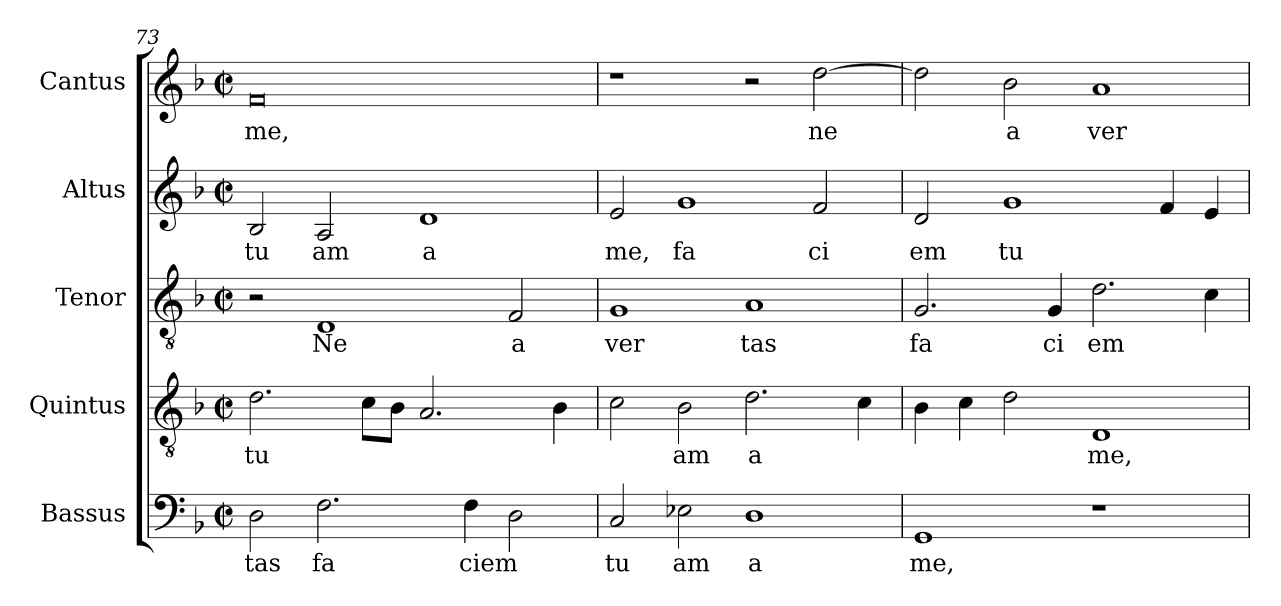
**kern	**text	**kern	**text	**kern	**text	**kern	**text	**kern	**text
*part5	*part5	*part4	*part4	*part3	*part3	*part2	*part2	*part1	*part1
*staff5	*staff5	*staff4	*staff4	*staff3	*staff3	*staff2	*staff2	*staff1	*staff1
*I"Bassus	*	*I"Quintus	*	*I"Tenor	*	*I"Altus	*	*I"Cantus	*
!!LO:PB:g=z
*clefF4	*	*clefGv2	*	*clefGv2	*	*clefG2	*	*clefG2	*
*k[b-]	*	*k[b-]	*	*k[b-]	*	*k[b-]	*	*k[b-]	*
*F:	*	*F:	*	*F:	*	*F:	*	*F:	*
*M2/2	*	*M2/2	*	*M2/2	*	*M2/2	*	*M2/2	*
*met(c|)	*	*met(c|)	*	*met(c|)	*	*met(c|)	*	*met(c|)	*
=73	=73	=73	=73	=73	=73	=73	=73	=73	=73
!	!LO:LY:b:cj	!	!LO:LY:b:cj	!	!	!	!LO:LY:b:cj	!	!LO:LY:b:cj
2D\	tas	2.d\	tu	2r	.	2B-/	tu	0f	me,
!	!LO:LY:b:cj	!	!	!	!LO:LY:b:cj	!	!LO:LY:b:cj	!	!
2.F\	fa	.	.	1D	Ne	2A/	am	.	.
!	!	!	!LO:LY:b:cj	!	!	!	!	!	!
.	.	8c\L	.	.	.	.	.	.	.
!	!	!	!LO:LY:b:cj	!	!	!	!	!	!
.	.	8B-\J	.	.	.	.	.	.	.
!	!	!	!LO:LY:b:cj	!	!	!	!LO:LY:b:cj	!	!
.	.	2.A/	.	.	.	1d	a	.	.
!	!LO:LY:b:cj	!	!	!	!	!	!	!	!
4F\	ciem	.	.	.	.	.	.	.	.
!	!LO:LY:b:cj	!	!	!	!LO:LY:b:cj	!	!	!	!
2D\	.	.	.	2F/	a	.	.	.	.
!	!	!	!LO:LY:b:cj	!	!	!	!	!	!
.	.	4B-\	.	.	.	.	.	.	.
=74	=74	=74	=74	=74	=74	=74	=74	=74	=74
!	!LO:LY:b:cj	!	!LO:LY:b:cj	!	!LO:LY:b:cj	!	!LO:LY:b:cj	!	!
2C/	tu	2c\	.	1G	ver	2e/	me,	1r	.
!	!LO:LY:b:cj	!	!LO:LY:b:cj	!	!	!	!LO:LY:b:cj	!	!
2E-X\	am	2B-\	am	.	.	1g	fa	.	.
!	!LO:LY:b:cj	!	!LO:LY:b:cj	!	!LO:LY:b:cj	!	!	!	!
1D	a	2.d\	a	1A	tas	.	.	2r	.
!	!	!	!	!	!	!	!LO:LY:b:cj	!	!LO:LY:b:cj
.	.	.	.	.	.	2f/	ci	[>2dd\	ne
!	!	!	!LO:LY:b:cj	!	!	!	!	!	!
.	.	4c\	.	.	.	.	.	.	.
=75	=75	=75	=75	=75	=75	=75	=75	=75	=75
!	!LO:LY:b:cj	!	!LO:LY:b:cj	!	!LO:LY:b:cj	!	!LO:LY:b:cj	!	!LO:LY:b:cj
1GG	me,	4B-\	.	2.G/	fa	2d/	em	2dd\]	.
!	!	!	!LO:LY:b:cj	!	!	!	!	!	!
.	.	4c\	.	.	.	.	.	.	.
!	!	!	!LO:LY:b:cj	!	!	!	!LO:LY:b:cj	!	!LO:LY:b:cj
.	.	2d\	.	.	.	1g	tu	2b-\	a
!	!	!	!	!	!LO:LY:b:cj	!	!	!	!
.	.	.	.	4G/	ci	.	.	.	.
!	!	!	!LO:LY:b:cj	!	!LO:LY:b:cj	!	!	!	!LO:LY:b:cj
1r	.	1D	me,	2.d\	em	.	.	1a	ver
!	!	!	!	!	!	!	!LO:LY:b:cj	!	!
.	.	.	.	.	.	4f/	.	.	.
!	!	!	!	!	!LO:LY:b:cj	!	!LO:LY:b:cj	!	!
.	.	.	.	4c\	.	4e/	.	.	.
=	=	=	=	=	=	=	=	=	=
*-	*-	*-	*-	*-	*-	*-	*-	*-	*-
